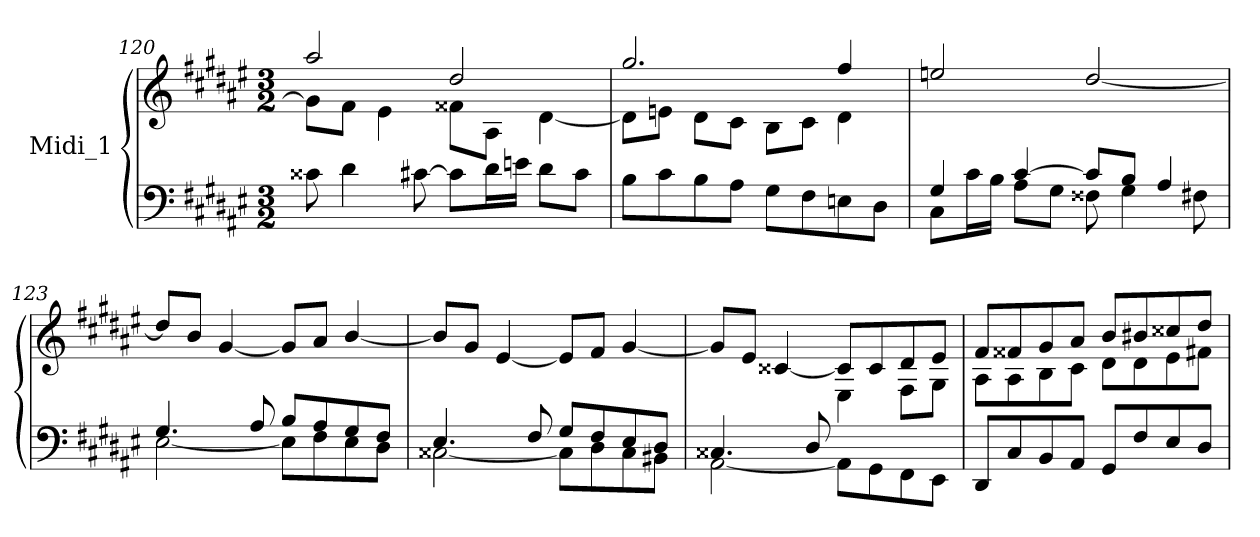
**kern	**kern
*part1	*part1
*staff2	*staff1
*I"Midi_1	*
*clefF4	*clefG2
*k[f#c#g#d#a#e#]	*k[f#c#g#d#a#e#]
*F#:	*F#:
*M3/2	*M3/2
=120	=120
*	*^
8c##X	2aa#/	8g#\L]
4d#	.	8f#\J
.	.	4e#\
[8c#X	.	.
8c#L]	2dd#/	8f##XL
16d#L	.	8A#J
16enJJ	.	.
8d#L	.	[4d#\
8c#J	.	.
=121	=121	=121
8BL	2.gg#/	8d#\L]
8c#	.	8en\J
8B	.	8d#\L
8A#J	.	8c#\J
8G#L	.	8B\L
8F#	.	8c#\J
8En	4ff#/	4d#\
8D#J	.	.
*	*v	*v
=122	=122
*^	*
4G#/	8C#L	2een/
.	16c#L	.
.	16BJJ	.
[4c#/	8A#L	.
.	8G#J	.
8c#/L]	8F##X	[2dd#/
8B/J	4G#	.
4A#/	.	.
.	8F#X	.
!!LO:LB:g=z
=123	=123	=123
4.G#/	[2E#\	8dd#/L]
.	.	8b/J
.	.	[4g#/
8A#/	.	.
8B/L	8E#L]	8g#/L]
8A#/	8F#\	8a#/J
8G#/	8E#\	[4b/
8F#/J	8D#\J	.
=124	=124	=124
4.E#/	[2C##X\	8b/L]
.	.	8g#/J
.	.	[4e#/
8F#/	.	.
8G#/L	8C##L]	8e#/L]
8F#/	8D#	8f#/J
8E#/	8C##	[4g#/
8D#/J	8BB#XJ	.
=125	=125	=125
*	*	*^
4.C##X/	[2AA#\	8g#/L]	2ryy
.	.	8e#/J	.
.	.	[4c##X/	.
8D#/	.	.	.
2ryy	8AA#L]	8c##/L]	4E#\
.	8GG#\	8c##/	.
.	8FF#\	8d#/	8F#\L
.	8EE#\J	8e#/J	8G#\J
*v	*v	*	*
=126	=126	=126
8DD#/L	8f#/L	8A#\L
8C#/	8f##X/	8A#\
8BB\	8g#/	8B\
8AA#/J	8a#/J	8c#\J
8GG#/L	8bL	8d#L
8F#/	8b#X/	8d#\
8E#/	8cc##X/	8e#\
8D#\J	8dd#/J	8f#\J
*	*v	*v
=	=
*-	*-
